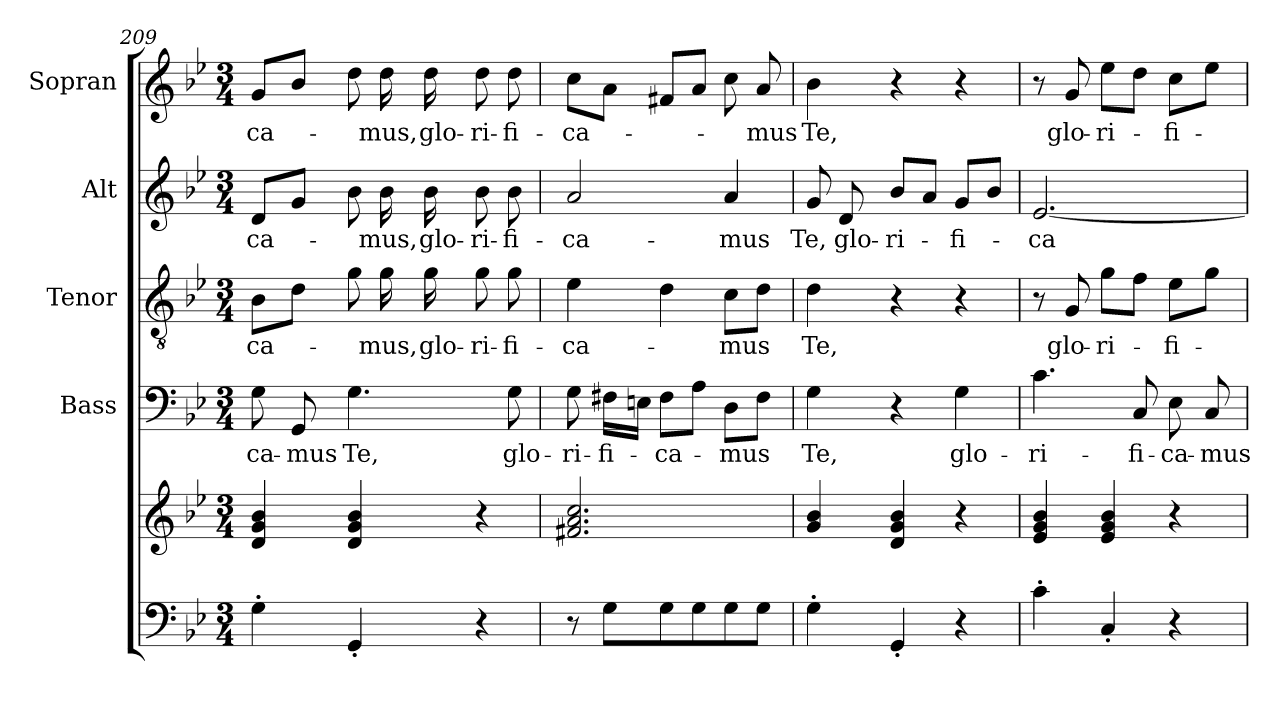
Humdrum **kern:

**kern	**kern	**kern	**text	**kern	**text	**kern	**text	**kern	**text
*part5	*part5	*part4	*part4	*part3	*part3	*part2	*part2	*part1	*part1
*staff6	*staff5	*staff4	*staff4	*staff3	*staff3	*staff2	*staff2	*staff1	*staff1
*	*	*I"Bass	*	*I"Tenor	*	*I"Alt	*	*I"Sopran	*
*	*	*I'B.	*	*I'T.	*	*I'A.	*	*I'S.	*
*clefF4	*clefG2	*clefF4	*	*clefGv2	*	*clefG2	*	*clefG2	*
*k[b-e-]	*k[b-e-]	*k[b-e-]	*	*k[b-e-]	*	*k[b-e-]	*	*k[b-e-]	*
*B-:	*B-:	*B-:	*	*B-:	*	*B-:	*	*B-:	*
*M3/4	*M3/4	*M3/4	*	*M3/4	*	*M3/4	*	*M3/4	*
=209	=209	=209	=209	=209	=209	=209	=209	=209	=209
!	!	!	!LO:LY:b	!	!LO:LY:b	!	!LO:LY:b	!	!LO:LY:b
4G'>\	4d/ 4g/ 4b-/	8G\	-ca-	8B-\L	-ca-	8d/L	-ca-	8g/L	-ca-
!	!	!	!LO:LY:b	!	!	!	!	!	!
.	.	8GG/	-mus	8d\J	.	8g/J	.	8b-/J	.
!	!	!	!LO:LY:b	!	!	!	!	!	!
4GG'</	4d/ 4g/ 4b-/	4.G\	Te,	8g\	.	8b-\	.	8dd\	.
!	!	!	!	!	!LO:LY:b	!	!LO:LY:b	!	!LO:LY:b
.	.	.	.	16g\	-mus,	16b-\	-mus,	16dd\	-mus,
!	!	!	!	!	!LO:LY:b	!	!LO:LY:b	!	!LO:LY:b
.	.	.	.	16g\	glo-	16b-\	glo-	16dd\	glo-
!	!	!	!	!	!LO:LY:b	!	!LO:LY:b	!	!LO:LY:b
4r	4r	.	.	8g\	-ri-	8b-\	-ri-	8dd\	-ri-
!	!	!	!LO:LY:b	!	!LO:LY:b	!	!LO:LY:b	!	!LO:LY:b
.	.	8G\	glo-	8g\	-fi-	8b-\	-fi-	8dd\	-fi-
=210	=210	=210	=210	=210	=210	=210	=210	=210	=210
!	!	!	!LO:LY:b	!	!LO:LY:b	!	!LO:LY:b	!	!LO:LY:b
8r	2.f#X/ 2.a/ 2.cc/	8G\	-ri-	4e-\	-ca-	2a/	-ca-	8cc\L	-ca-
!	!	!	!LO:LY:b	!	!	!	!	!	!
8G\L	.	16F#X\LL	-fi-	.	.	.	.	8a\J	.
.	.	16En\JJ	.	.	.	.	.	.	.
!	!	!	!LO:LY:b	!	!	!	!	!	!
8G\	.	8F#\L	-ca-	4d\	.	.	.	8f#X/L	.
8G\	.	8A\J	.	.	.	.	.	8a/J	.
!	!	!	!LO:LY:b	!	!LO:LY:b	!	!LO:LY:b	!	!
8G\	.	8D\L	-mus	8c\L	-mus	4a/	-mus	8cc\	.
!	!	!	!	!	!	!	!	!	!LO:LY:b
8G\J	.	8F#\J	.	8d\J	.	.	.	8a/	-mus
=211	=211	=211	=211	=211	=211	=211	=211	=211	=211
!	!	!	!LO:LY:b	!	!LO:LY:b	!	!LO:LY:b	!	!LO:LY:b
4G'>\	4g/ 4b-/	4G\	Te,	4d\	Te,	8g/	Te,	4b-\	Te,
!	!	!	!	!	!	!	!LO:LY:b	!	!
.	.	.	.	.	.	8d/	glo-	.	.
!	!	!	!	!	!	!	!LO:LY:b	!	!
4GG'</	4d/ 4g/ 4b-/	4r	.	4r	.	8b-/L	-ri-	4r	.
.	.	.	.	.	.	8a/J	.	.	.
!	!	!	!LO:LY:b	!	!	!	!LO:LY:b	!	!
4r	4r	4G\	glo-	4r	.	8g/L	-fi-	4r	.
.	.	.	.	.	.	8b-/J	.	.	.
!!LO:LB:g=z
=212	=212	=212	=212	=212	=212	=212	=212	=212	=212
!	!	!	!LO:LY:b	!	!	!	!LO:LY:b	!	!
4c'>\	4e-/ 4g/ 4b-/	4.c\	-ri-	8r	.	[2.e-/	-ca-	8r	.
!	!	!	!	!	!LO:LY:b	!	!	!	!LO:LY:b
.	.	.	.	8G/	glo-	.	.	8g/	glo-
!	!	!	!	!	!LO:LY:b	!	!	!	!LO:LY:b
4C'</	4e-/ 4g/ 4b-/	.	.	8g\L	-ri-	.	.	8ee-\L	-ri-
!	!	!	!LO:LY:b	!	!	!	!	!	!
.	.	8C/	-fi-	8f\J	.	.	.	8dd\J	.
!	!	!	!LO:LY:b	!	!LO:LY:b	!	!	!	!LO:LY:b
4r	4r	8E-\	-ca-	8e-\L	-fi-	.	.	8cc\L	-fi-
!	!	!	!LO:LY:b	!	!	!	!	!	!
.	.	8C/	-mus	8g\J	.	.	.	8ee-\J	.
=	=	=	=	=	=	=	=	=	=
*-	*-	*-	*-	*-	*-	*-	*-	*-	*-
